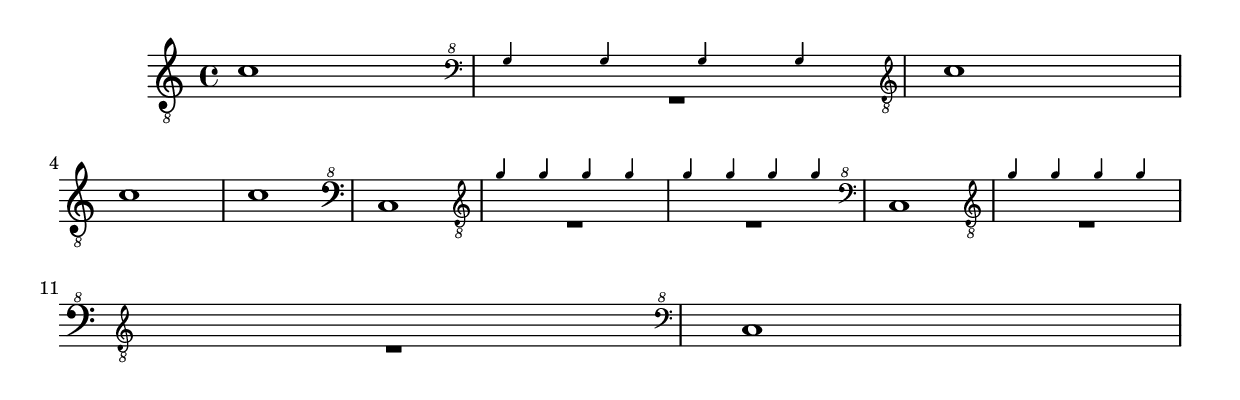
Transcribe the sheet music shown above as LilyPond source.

\version "2.19.21"

\header {
  texidoc = "Transposition for clefs for cue notes."
}

vI = \relative c'' { \clef "treble" \repeat unfold 40 g4 }
\addQuote vIQuote { \vI }

Solo = \relative {
  \clef "treble_8" c'1 |
  \cueDuringWithClef #"vIQuote" #UP #"bass^8" { R1 } |
  c1 | \break
  c c
  \clef "bass^8" c1 |
  \cueDuringWithClef #"vIQuote" #UP #"treble_8" { R1 R1 } |
  c
  \cueDuringWithClef #"vIQuote" #UP #"treble_8" { R1 \break R } |
  c
}

\score {
  <<
    \new Staff \new Voice \Solo
  >>
}
